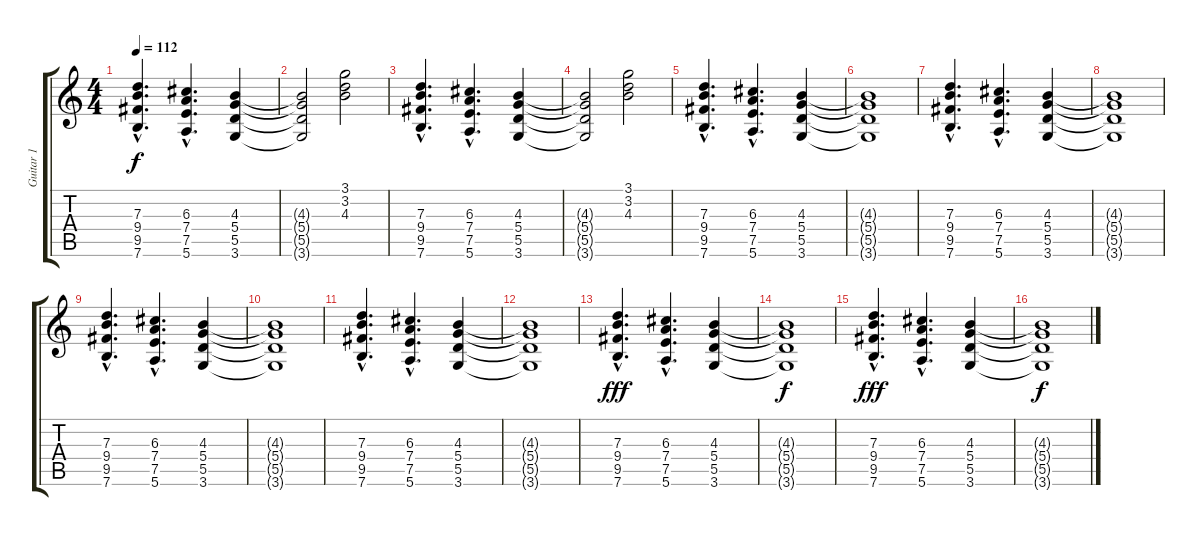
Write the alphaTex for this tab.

\track ("Guitar 1" "Guitar 1") {instrument electricguitarclean}
\staff {score tabs}
\tuning (E4 B3 G3 D3 A2 E2) {hide}
\ts (4 4)
\tempo 112
\clef g2
\ks c
(7.3{hac} 9.4{hac} 9.5{hac} 7.6{hac}).4{d dy f} (6.3{hac} 7.4{hac} 7.5{hac} 5.6{hac}).4{d} (4.3 5.4 5.5 3.6).4 |
(4.3{t} 5.4{t} 5.5{t} 3.6{t}).2 (3.1 3.2 4.3).2 |
(7.3{hac} 9.4{hac} 9.5{hac} 7.6{hac}).4{d} (6.3{hac} 7.4{hac} 7.5{hac} 5.6{hac}).4{d} (4.3 5.4 5.5 3.6).4 |
(4.3{t} 5.4{t} 5.5{t} 3.6{t}).2 (3.1 3.2 4.3).2 |
(7.3{hac} 9.4{hac} 9.5{hac} 7.6{hac}).4{d} (6.3{hac} 7.4{hac} 7.5{hac} 5.6{hac}).4{d} (4.3 5.4 5.5 3.6).4 |
(4.3{t} 5.4{t} 5.5{t} 3.6{t}).1 |
(7.3{hac} 9.4{hac} 9.5{hac} 7.6{hac}).4{d} (6.3{hac} 7.4{hac} 7.5{hac} 5.6{hac}).4{d} (4.3 5.4 5.5 3.6).4 |
(4.3{t} 5.4{t} 5.5{t} 3.6{t}).1 |
(7.3{hac} 9.4{hac} 9.5{hac} 7.6{hac}).4{d} (6.3{hac} 7.4{hac} 7.5{hac} 5.6{hac}).4{d} (4.3 5.4 5.5 3.6).4 |
(4.3{t} 5.4{t} 5.5{t} 3.6{t}).1 |
(7.3{hac} 9.4{hac} 9.5{hac} 7.6{hac}).4{d} (6.3{hac} 7.4{hac} 7.5{hac} 5.6{hac}).4{d} (4.3 5.4 5.5 3.6).4 |
(4.3{t} 5.4{t} 5.5{t} 3.6{t}).1 |
(7.3{hac} 9.4{hac} 9.5{hac} 7.6{hac}).4{d dy fff} (6.3{hac} 7.4{hac} 7.5{hac} 5.6{hac}).4{d} (4.3 5.4 5.5 3.6).4 |
(4.3{t} 5.4{t} 5.5{t} 3.6{t}).1{dy f} |
(7.3{hac} 9.4{hac} 9.5{hac} 7.6{hac}).4{d dy fff} (6.3{hac} 7.4{hac} 7.5{hac} 5.6{hac}).4{d} (4.3 5.4 5.5 3.6).4 |
(4.3{t} 5.4{t} 5.5{t} 3.6{t}).1{dy f}
